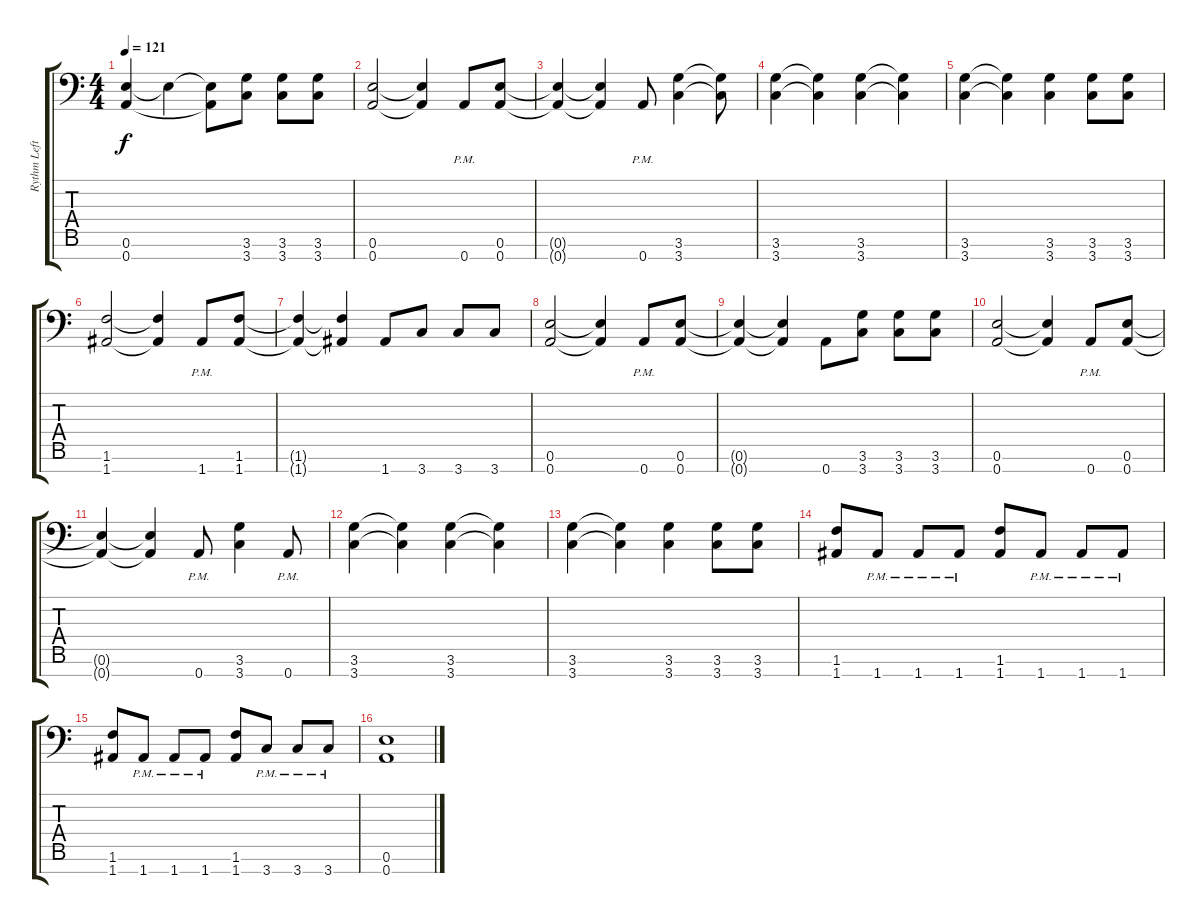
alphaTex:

\track ("Rythm Left" "Rythm Left") {instrument distortionguitar}
\staff {score tabs}
\tuning (E4 B3 G3 D3 A2 E2 A1) {hide}
\ts (4 4)
\tempo 121
\clef f4
\ks c
(0.6{t} 0.7{t}).4{dy f} 0.6{t}.4 (0.6{t} 0.7{t}).8 (3.6 3.7).8 (3.6 3.7).8 (3.6 3.7).8 |
(0.6 0.7).2 (0.6{t} 0.7{t}).4 0.7{pm}.8 (0.6 0.7).8 |
(0.6{t} 0.7{t}).4 (0.6{t} 0.7{t}).4 0.7{pm}.8 (3.6 3.7).4 (3.6{t} 3.7{t}).8 |
(3.6 3.7).4 (3.6{t} 3.7{t}).4 (3.6 3.7).4 (3.6{t} 3.7{t}).4 |
(3.6 3.7).4 (3.6{t} 3.7{t}).4 (3.6 3.7).4 (3.6 3.7).8 (3.6 3.7).8 |
(1.6 1.7).2 (1.6{t} 1.7{t}).4 1.7{pm}.8 (1.6 1.7).8 |
(1.6{t} 1.7{t}).4 (1.6{t} 1.7{t}).4 1.7.8 3.7.8 3.7.8 3.7.8 |
(0.6 0.7).2 (0.6{t} 0.7{t}).4 0.7{pm}.8 (0.6 0.7).8 |
(0.6{t} 0.7{t}).4 (0.6{t} 0.7{t}).4 0.7.8 (3.6 3.7).8 (3.6 3.7).8 (3.6 3.7).8 |
(0.6 0.7).2 (0.6{t} 0.7{t}).4 0.7{pm}.8 (0.6 0.7).8 |
(0.6{t} 0.7{t}).4 (0.6{t} 0.7{t}).4 0.7{pm}.8 (3.6 3.7).4 0.7{pm}.8 |
(3.6 3.7).4 (3.6{t} 3.7{t}).4 (3.6 3.7).4 (3.6{t} 3.7{t}).4 |
(3.6 3.7).4 (3.6{t} 3.7{t}).4 (3.6 3.7).4 (3.6 3.7).8 (3.6 3.7).8 |
(1.6 1.7).8 1.7{pm}.8 1.7{pm}.8 1.7{pm}.8 (1.6 1.7).8 1.7{pm}.8 1.7{pm}.8 1.7{pm}.8 |
(1.6 1.7).8 1.7{pm}.8 1.7{pm}.8 1.7{pm}.8 (1.6 1.7).8 3.7{pm}.8 3.7{pm}.8 3.7{pm}.8 |
(0.6 0.7).1
